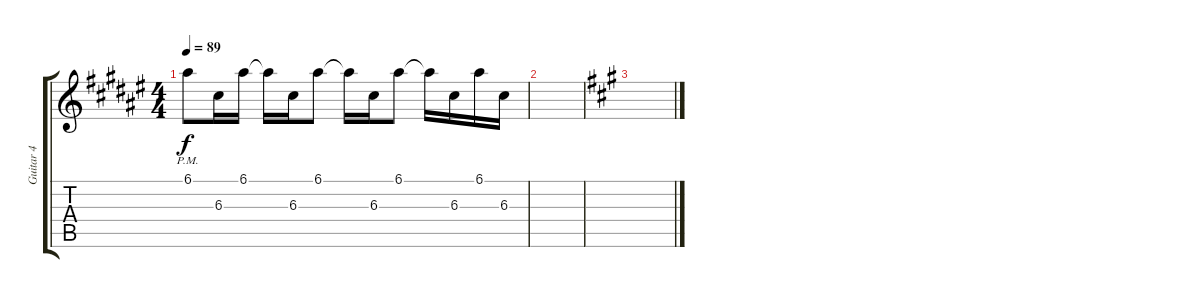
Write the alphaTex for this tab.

\track ("Guitar 4" "Guitar 4") {instrument overdrivenguitar}
\staff {score tabs}
\tuning (E4 B3 G3 D3 A2 E2) {hide}
\ts (4 4)
\tempo 89
\clef g2
\ks f#
6.1{pm}.8{dy f} 6.3.16 6.1.16 6.1{t}.16 6.3.16 6.1.8 6.1{t}.16 6.3.16 6.1.8 6.1{t}.16 6.3.16 6.1.16 6.3.16 |
|
\ks f#minor
